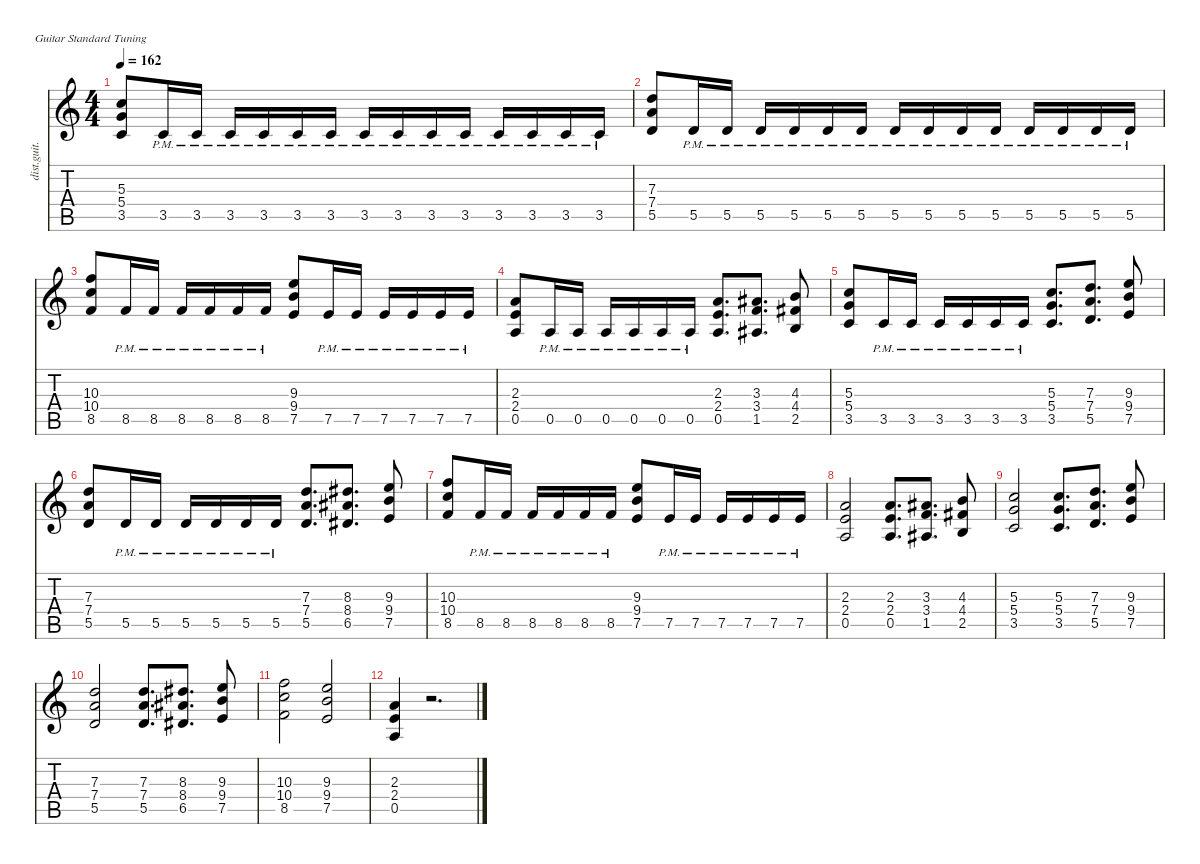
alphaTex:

\defaultSystemsLayout 4
\hideDynamics
\bracketExtendMode nobrackets
\track ("Dave Mustaine" "dist.guit.") {instrument distortionguitar}
\staff {score tabs}
\tuning (E4 B3 G3 D3 A2 E2)
\ts (4 4)
\tempo 162
\clef g2
\ks c
(5.3 5.4 3.5).8{dy mf beam Up} 3.5{pm}.16{beam Up} 3.5{pm}.16{beam Up} 3.5{pm}.16{beam Up} 3.5{pm}.16{beam Up} 3.5{pm}.16{beam Up} 3.5{pm}.16{beam Up} 3.5{pm}.16{beam Up} 3.5{pm}.16{beam Up} 3.5{pm}.16{beam Up} 3.5{pm}.16{beam Up} 3.5{pm}.16{beam Up} 3.5{pm}.16{beam Up} 3.5{pm}.16{beam Up} 3.5{pm}.16{beam Up} |
(7.3 7.4 5.5).8{beam Up} 5.5{pm}.16{beam Up} 5.5{pm}.16{beam Up} 5.5{pm}.16{beam Up} 5.5{pm}.16{beam Up} 5.5{pm}.16{beam Up} 5.5{pm}.16{beam Up} 5.5{pm}.16{beam Up} 5.5{pm}.16{beam Up} 5.5{pm}.16{beam Up} 5.5{pm}.16{beam Up} 5.5{pm}.16{beam Up} 5.5{pm}.16{beam Up} 5.5{pm}.16{beam Up} 5.5{pm}.16{beam Up} |
(10.3 10.4 8.5).8{beam Up} 8.5{pm}.16{beam Up} 8.5{pm}.16{beam Up} 8.5{pm}.16{beam Up} 8.5{pm}.16{beam Up} 8.5{pm}.16{beam Up} 8.5{pm}.16{beam Up} (9.3 9.4 7.5).8{beam Up} 7.5{pm}.16{beam Up} 7.5{pm}.16{beam Up} 7.5{pm}.16{beam Up} 7.5{pm}.16{beam Up} 7.5{pm}.16{beam Up} 7.5{pm}.16{beam Up} |
(2.3 2.4 0.5).8{beam Up} 0.5{pm}.16{beam Up} 0.5{pm}.16{beam Up} 0.5{pm}.16{beam Up} 0.5{pm}.16{beam Up} 0.5{pm}.16{beam Up} 0.5{pm}.16{beam Up} (2.3 2.4 0.5).8{d beam Up} (3.3{acc #} 3.4 1.5{acc #}).8{d beam Up} (4.3 4.4{acc #} 2.5).8{beam Up} |
(5.3 5.4 3.5).8{beam Up} 3.5{pm}.16{beam Up} 3.5{pm}.16{beam Up} 3.5{pm}.16{beam Up} 3.5{pm}.16{beam Up} 3.5{pm}.16{beam Up} 3.5{pm}.16{beam Up} (5.3 5.4 3.5).8{d beam Up} (7.3 7.4 5.5).8{d beam Up} (9.3 9.4 7.5).8{beam Up} |
(7.3 7.4 5.5).8{beam Up} 5.5{pm}.16{beam Up} 5.5{pm}.16{beam Up} 5.5{pm}.16{beam Up} 5.5{pm}.16{beam Up} 5.5{pm}.16{beam Up} 5.5{pm}.16{beam Up} (7.3 7.4 5.5).8{d beam Up} (8.3{acc #} 8.4{acc #} 6.5{acc #}).8{d beam Up} (9.3 9.4 7.5).8{beam Up} |
(10.3 10.4 8.5).8{beam Up} 8.5{pm}.16{beam Up} 8.5{pm}.16{beam Up} 8.5{pm}.16{beam Up} 8.5{pm}.16{beam Up} 8.5{pm}.16{beam Up} 8.5{pm}.16{beam Up} (9.3 9.4 7.5).8{beam Up} 7.5{pm}.16{beam Up} 7.5{pm}.16{beam Up} 7.5{pm}.16{beam Up} 7.5{pm}.16{beam Up} 7.5{pm}.16{beam Up} 7.5{pm}.16{beam Up} |
(2.3 2.4 0.5).2{beam Up} (2.3 2.4 0.5).8{d beam Up} (3.3{acc #} 3.4 1.5{acc #}).8{d beam Up} (4.3 4.4{acc #} 2.5).8{beam Up} |
(5.3 5.4 3.5).2{beam Up} (5.3 5.4 3.5).8{d beam Up} (7.3 7.4 5.5).8{d beam Up} (9.3 9.4 7.5).8{beam Up} |
(7.3 7.4 5.5).2{beam Up} (7.3 7.4 5.5).8{d beam Up} (8.3{acc #} 8.4{acc #} 6.5{acc #}).8{d beam Up} (9.3 9.4 7.5).8{beam Up} |
(10.3 10.4 8.5).2{beam Down} (9.3 9.4 7.5).2{beam Up} |
(2.3 2.4 0.5).4{beam Up} r.2{d beam Down}
